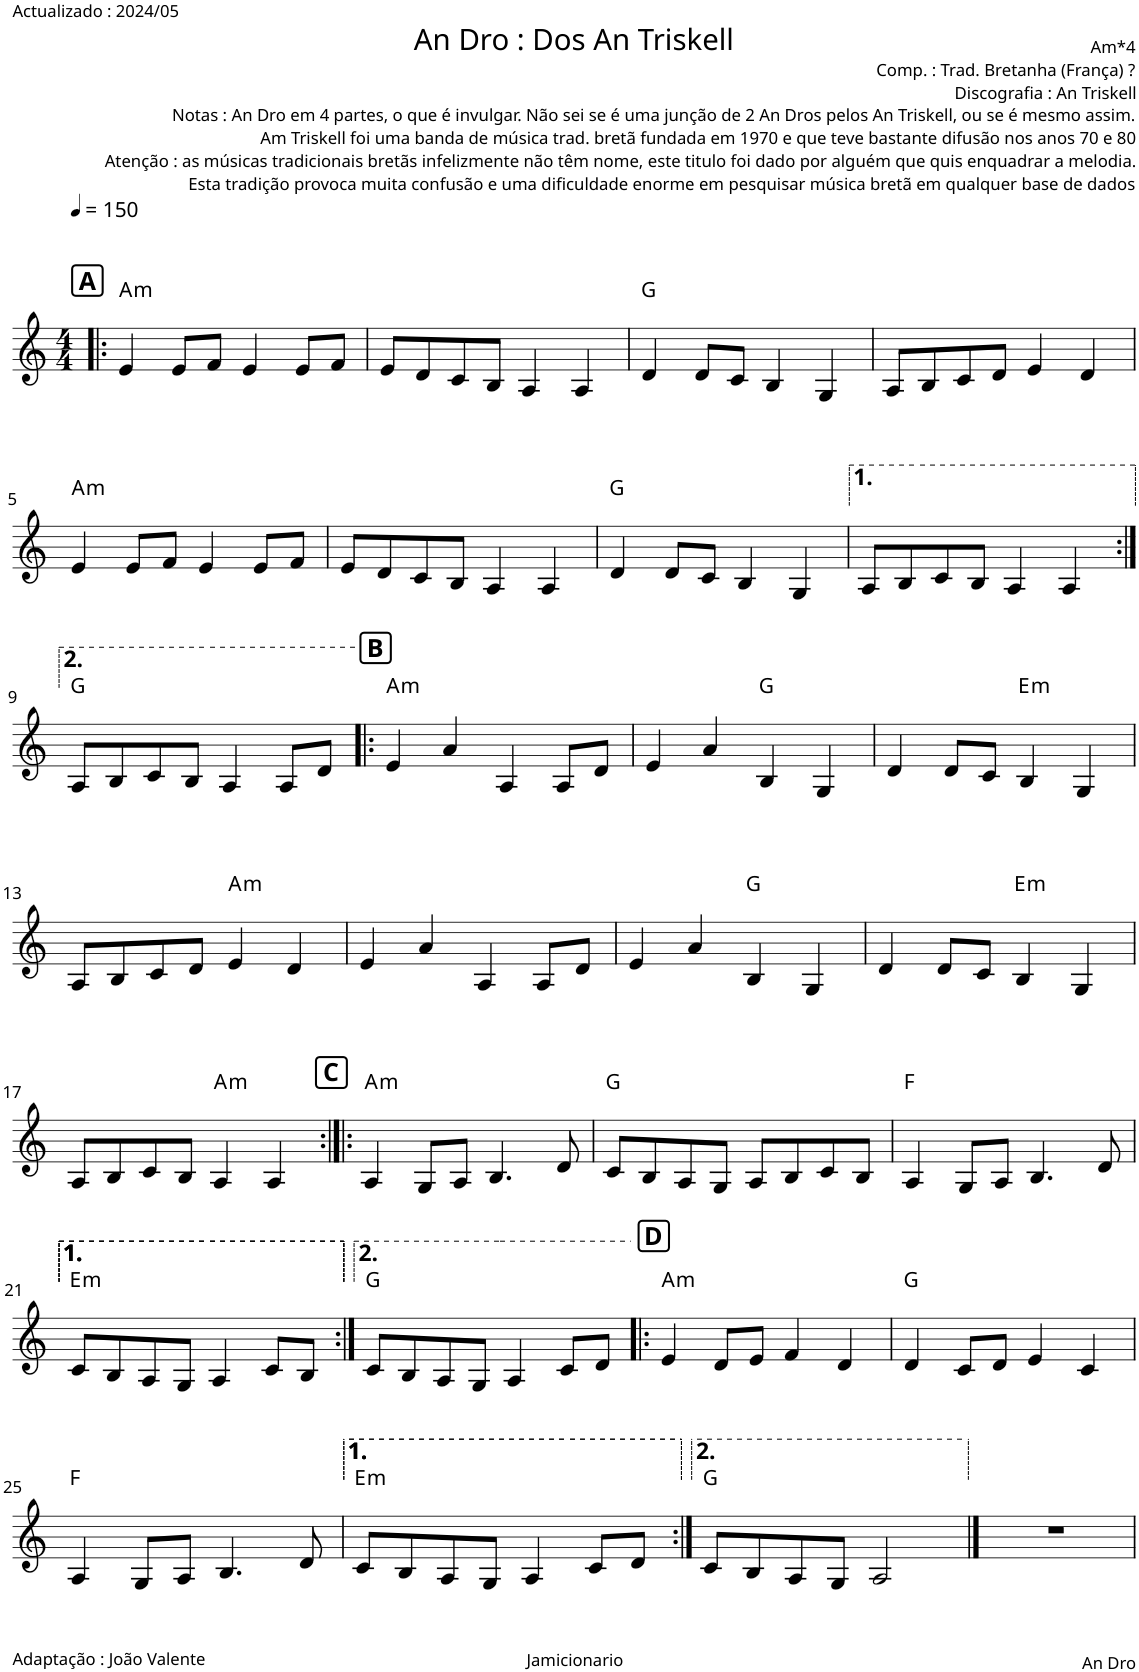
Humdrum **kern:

**kern	**harte
*part1	*part1
*staff1	*
*I"Piano	*
*I'Pno.	*
*clefG2	*
*k[]	*
*M4/4	*
*MM150	*
!!LO:REH:place=s1:a:B:cj:fs=12:t=A
=1!|:	=1!|:
!	!LO:H:kt=m
4e/	A:min
8e/L	.
8f/J	.
4e/	.
8e/L	.
8f/J	.
=2	=2
8e/L	.
8d/	.
8c/	.
8B/J	.
4A/	.
4A/	.
=3	=3
4d/	G:maj
8d/L	.
8c/J	.
4B/	.
4G/	.
=4	=4
8A/L	.
8B/	.
8c/	.
8d/J	.
4e/	.
4d/	.
!!LO:LB:g=z
=5	=5
!	!LO:H:kt=m
4e/	A:min
8e/L	.
8f/J	.
4e/	.
8e/L	.
8f/J	.
=6	=6
8e/L	.
8d/	.
8c/	.
8B/J	.
4A/	.
4A/	.
=7	=7
4d/	G:maj
8d/L	.
8c/J	.
4B/	.
4G/	.
=8	=8
8A/L	.
8B/	.
8c/	.
8B/J	.
4A/	.
4A/	.
!!LO:LB:g=z
=9:|!	=9:|!
8A/L	G:maj
8B/	.
8c/	.
8B/J	.
4A/	.
8A/L	.
8d/J	.
!!LO:REH:place=s1:a:B:cj:fs=12:t=B
=10!|:	=10!|:
!	!LO:H:kt=m
4e/	A:min
4a/	.
4A/	.
8A/L	.
8d/J	.
=11	=11
4e/	.
4a/	.
4B/	G:maj
4G/	.
=12	=12
4d/	.
8d/L	.
8c/J	.
!	!LO:H:kt=m
4B/	E:min
4G/	.
!!LO:LB:g=z
=13	=13
8A/L	.
8B/	.
8c/	.
8d/J	.
!	!LO:H:kt=m
4e/	A:min
4d/	.
=14	=14
4e/	.
4a/	.
4A/	.
8A/L	.
8d/J	.
=15	=15
4e/	.
4a/	.
4B/	G:maj
4G/	.
=16	=16
4d/	.
8d/L	.
8c/J	.
!	!LO:H:kt=m
4B/	E:min
4G/	.
!!LO:LB:g=z
=17	=17
8A/L	.
8B/	.
8c/	.
8B/J	.
!	!LO:H:kt=m
4A/	A:min
4A/	.
!!LO:REH:place=s1:a:B:cj:fs=12:t=C
=18:|!|:	=18:|!|:
!	!LO:H:kt=m
4A/	A:min
8G/L	.
8A/J	.
4.B/	.
8d/	.
=19	=19
8c/L	G:maj
8B/	.
8A/	.
8G/J	.
8A/L	.
8B/	.
8c/	.
8B/J	.
=20	=20
4A/	F:maj
8G/L	.
8A/J	.
4.B/	.
8d/	.
!!LO:LB:g=z
=21	=21
!	!LO:H:kt=m
8c/L	E:min
8B/	.
8A/	.
8G/J	.
4A/	.
8c/L	.
8B/J	.
=22:|!	=22:|!
8c/L	G:maj
8B/	.
8A/	.
8G/J	.
4A/	.
8c/L	.
8d/J	.
!!LO:REH:place=s1:a:B:cj:fs=12:t=D
=23!|:	=23!|:
!	!LO:H:kt=m
4e/	A:min
8d/L	.
8e/J	.
4f/	.
4d/	.
=24	=24
4d/	G:maj
8c/L	.
8d/J	.
4e/	.
4c/	.
!!LO:LB:g=z
=25	=25
4A/	F:maj
8G/L	.
8A/J	.
4.B/	.
8d/	.
=26	=26
!	!LO:H:kt=m
8c/L	E:min
8B/	.
8A/	.
8G/J	.
4A/	.
8c/L	.
8d/J	.
=27:|!	=27:|!
8c/L	G:maj
8B/	.
8A/	.
8G/J	.
2A/	.
==28	==28
1r	.
=	=
*-	*-
